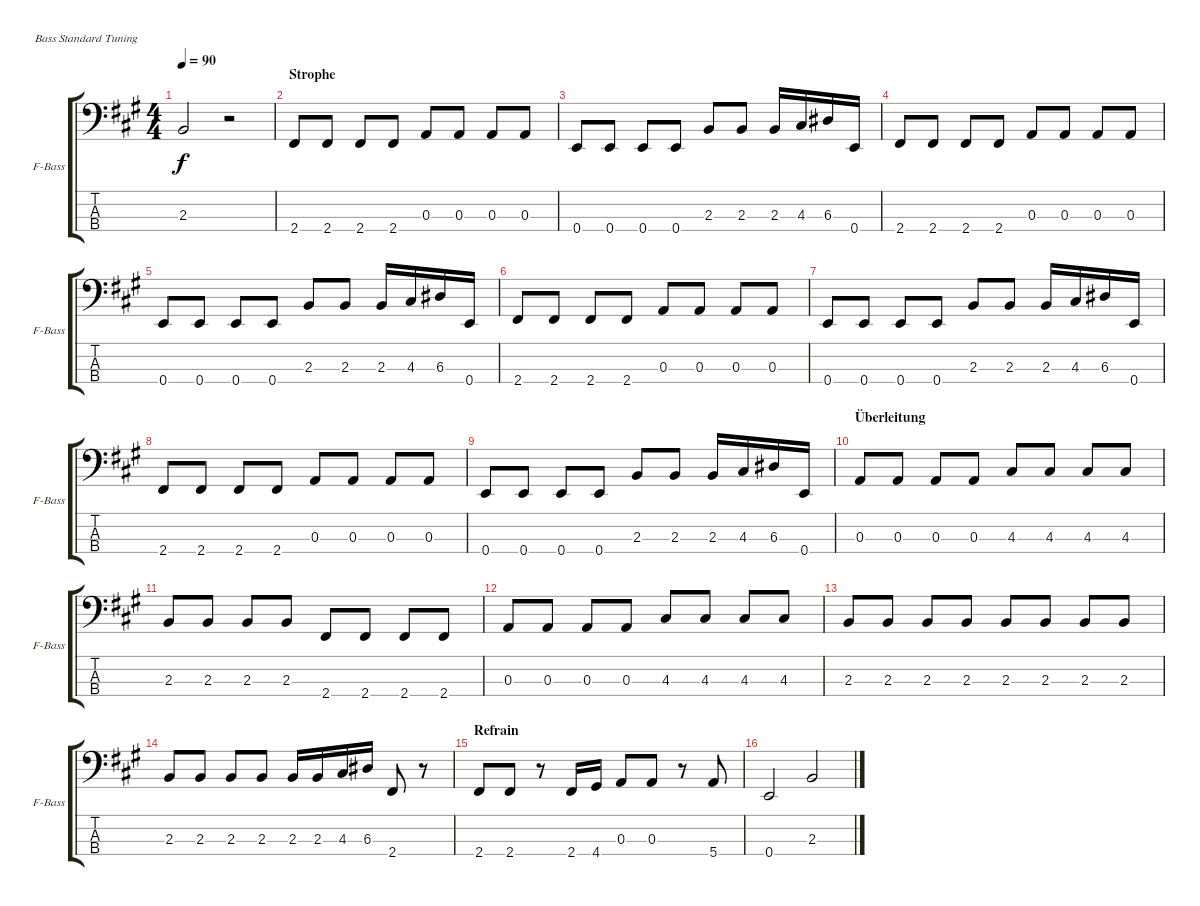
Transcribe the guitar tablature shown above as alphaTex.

\bracketExtendMode groupsimilarinstruments
\singleTrackTrackNamePolicy allsystems
\multiTrackTrackNamePolicy allsystems
\firstSystemTrackNameOrientation horizontal
\otherSystemsTrackNameOrientation horizontal
\track ("Bass" "F-Bass") {instrument acousticbass}
\staff {score tabs}
\tuning (G2 D2 A1 E1)
\ts (4 4)
\scale
0.151125
\tempo 90
\accidentals auto
\clef f4
\ottava regular
\simile none
\ks a
2.3.2{dy f} r.2 |
\section ("" "Strophe")
\scale
0.282051 2.4.8 2.4.8 2.4.8 2.4.8 0.3.8 0.3.8 0.3.8 0.3.8 |
\scale
0.435897 0.4.8 0.4.8 0.4.8 0.4.8 2.3.8 2.3.8 2.3.16 4.3.16 6.3.16 0.4.16 |
\scale
0.282051 2.4.8 2.4.8 2.4.8 2.4.8 0.3.8 0.3.8 0.3.8 0.3.8 |
\scale
0.377778 0.4.8 0.4.8 0.4.8 0.4.8 2.3.8 2.3.8 2.3.16 4.3.16 6.3.16 0.4.16 |
\scale
0.244444 2.4.8 2.4.8 2.4.8 2.4.8 0.3.8 0.3.8 0.3.8 0.3.8 |
\scale
0.377778 0.4.8 0.4.8 0.4.8 0.4.8 2.3.8 2.3.8 2.3.16 4.3.16 6.3.16 0.4.16 |
\scale
0.314286 2.4.8 2.4.8 2.4.8 2.4.8 0.3.8 0.3.8 0.3.8 0.3.8 |
\scale
0.485714 0.4.8 0.4.8 0.4.8 0.4.8 2.3.8 2.3.8 2.3.16 4.3.16 6.3.16 0.4.16 |
\section ("" "Überleitung")
\scale
0.2 0.3.8 0.3.8 0.3.8 0.3.8 4.3.8 4.3.8 4.3.8 4.3.8 |
\scale
0.28 2.3.8 2.3.8 2.3.8 2.3.8 2.4.8 2.4.8 2.4.8 2.4.8 |
\scale
0.28 0.3.8 0.3.8 0.3.8 0.3.8 4.3.8 4.3.8 4.3.8 4.3.8 |
\scale
0.44 2.3.8 2.3.8 2.3.8 2.3.8 2.3.8 2.3.8 2.3.8 2.3.8 |
\scale
0.405405 2.3.8 2.3.8 2.3.8 2.3.8 2.3.16 2.3.16 4.3.16 6.3.16 2.4.8 r.8 |
\section ("" "Refrain")
\scale
0.297297 2.4.8 2.4.8 r.8 2.4.16 4.4.16 0.3.8 0.3.8 r.8 5.4.8 |
\scale
0.297297 0.4.2 2.3.2
